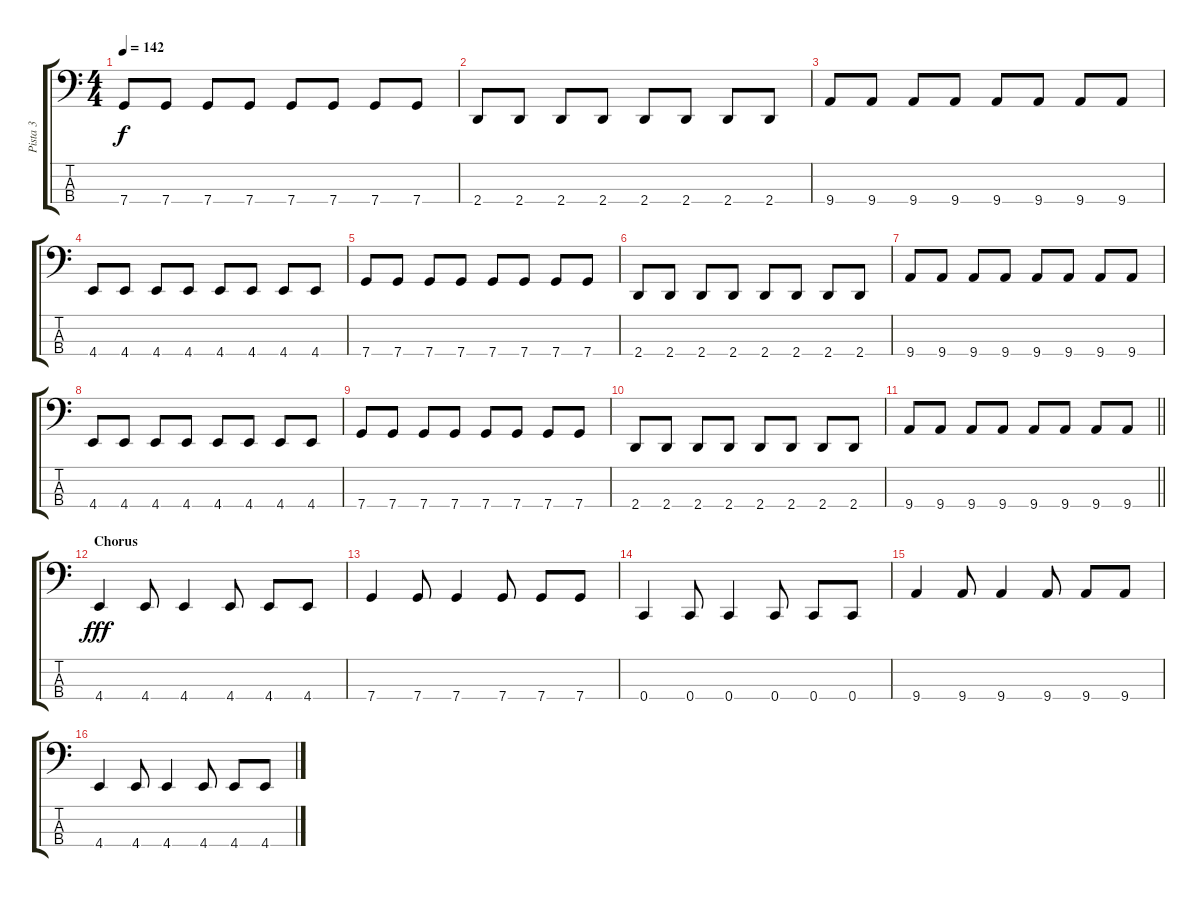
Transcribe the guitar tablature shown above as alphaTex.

\track ("Pista 3" "Pista 3") {instrument fretlessbass}
\staff {score tabs}
\tuning (F2 C2 G1 C1) {hide}
\ts (4 4)
\tempo 142
\clef f4
\ks c
7.4.8{dy f} 7.4.8 7.4.8 7.4.8 7.4.8 7.4.8 7.4.8 7.4.8 |
2.4.8 2.4.8 2.4.8 2.4.8 2.4.8 2.4.8 2.4.8 2.4.8 |
9.4.8 9.4.8 9.4.8 9.4.8 9.4.8 9.4.8 9.4.8 9.4.8 |
4.4.8 4.4.8 4.4.8 4.4.8 4.4.8 4.4.8 4.4.8 4.4.8 |
7.4.8 7.4.8 7.4.8 7.4.8 7.4.8 7.4.8 7.4.8 7.4.8 |
2.4.8 2.4.8 2.4.8 2.4.8 2.4.8 2.4.8 2.4.8 2.4.8 |
9.4.8 9.4.8 9.4.8 9.4.8 9.4.8 9.4.8 9.4.8 9.4.8 |
4.4.8 4.4.8 4.4.8 4.4.8 4.4.8 4.4.8 4.4.8 4.4.8 |
7.4.8 7.4.8 7.4.8 7.4.8 7.4.8 7.4.8 7.4.8 7.4.8 |
2.4.8 2.4.8 2.4.8 2.4.8 2.4.8 2.4.8 2.4.8 2.4.8 |
\barLineRight lightlight
9.4.8 9.4.8 9.4.8 9.4.8 9.4.8 9.4.8 9.4.8 9.4.8 |
\section ("" "Chorus")
4.4.4{dy fff} 4.4.8 4.4.4 4.4.8 4.4.8 4.4.8 |
7.4.4 7.4.8 7.4.4 7.4.8 7.4.8 7.4.8 |
0.4.4 0.4.8 0.4.4 0.4.8 0.4.8 0.4.8 |
9.4.4 9.4.8 9.4.4 9.4.8 9.4.8 9.4.8 |
4.4.4 4.4.8 4.4.4 4.4.8 4.4.8 4.4.8
